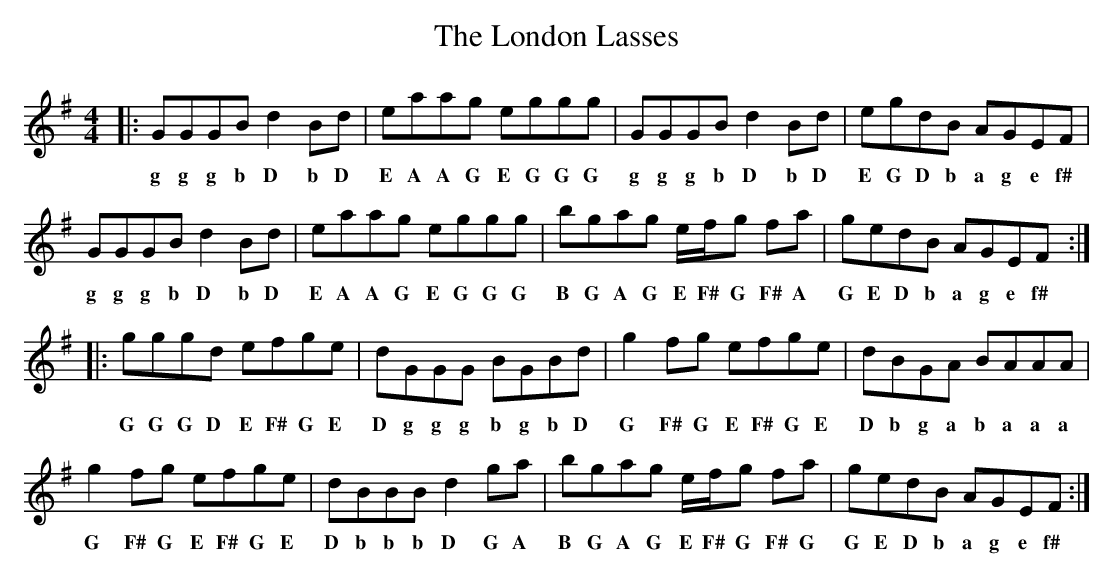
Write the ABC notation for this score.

X:1
T:London Lasses, The
M:4/4
L:1/8
K:G
|:GGGB d2Bd|eaag eggg|GGGB d2Bd|egdB AGEF|
w:g g g b D b D E A A G E G G G g g g b D b D E G D b a g e f#
GGGB d2Bd|eaag eggg|bgag e/f/g fa|gedB AGEF:|
w:g g g b D b D E A A G E G G G B G A G E F# G F# A G E D b a g e f#
|:gggd efge|dGGG BGBd|g2fg efge|dBGA BAAA|
w:G G G D E F# G E D g g g b g b D G F# G E F# G E D b g a b a a a
g2fg efge|dBBB d2ga|bgag e/f/g fa|gedB AGEF:|
w:G F# G E F# G E D b b b D G A B G A G E F# G F# G G E D b a g e f#
